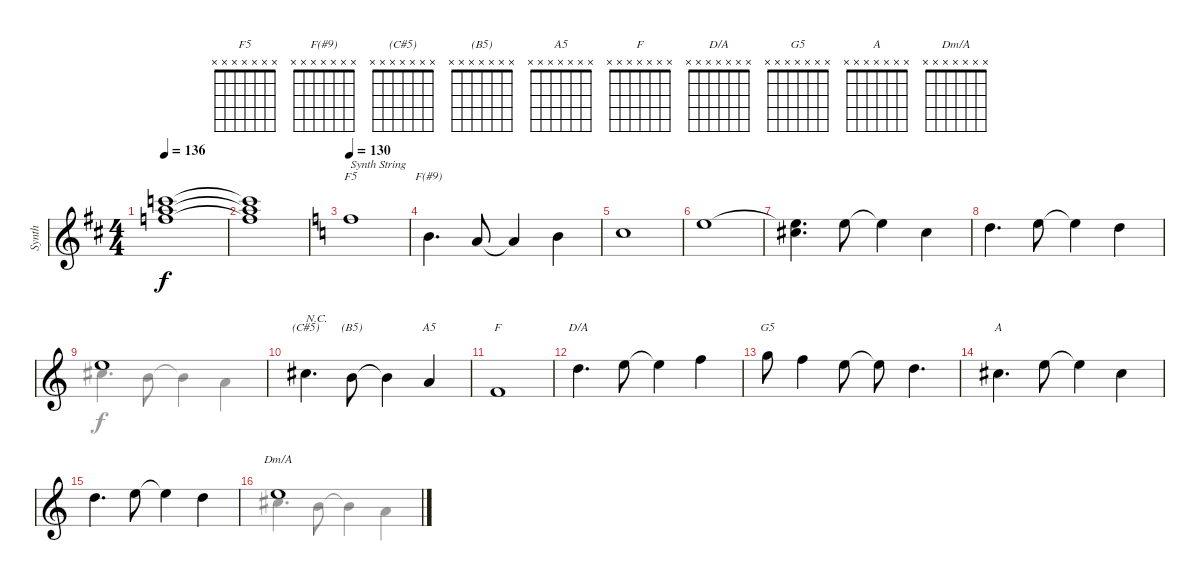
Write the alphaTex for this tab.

\track ("Synth" "Synth") {instrument pad4choir}
\staff {score}
\tuning (E5 B4 G4 D4 A3 E3 B2) {hide}
\chord ("F5" x x x x x x x)
\chord ("F(#9)" x x x x x x x)
\chord ("(C#5)" x x x x x x x)
\chord ("(B5)" x x x x x x x)
\chord ("A5" x x x x x x x)
\chord ("F" x x x x x x x)
\chord ("D/A" x x x x x x x)
\chord ("G5" x x x x x x x)
\chord ("A" x x x x x x x)
\chord ("Dm/A" x x x x x x x)
\voice
\ts (4 4)
\tempo 136
\clef g2
\ks d
(1.1 10.2 17.3).1{dy f} |
(1.1{t} 10.2{t} 17.3{t}).1 |
\tempo 130
\ks c
1.1.1{ch "F5" txt "Synth String" instrument synthstrings1} |
0.2.4{d ch "F(#9)"} 2.3.8 2.3{t}.4 0.2.4 |
1.2.1 |
0.1.1 |
(0.1{t} 2.2).4{d} 0.1.8 0.1{t}.4 2.2.4 |
3.2.4{d} 0.1.8 0.1{t}.4 3.2.4 |
0.1.1 |
2.2.4{d ch "(C#5)" txt "N.C."} 0.2.8{ch "(B5)"} 0.2{t}.4 2.3.4{ch "A5"} |
3.4.1{ch "F"} |
3.2.4{d ch "D/A"} 0.1.8 0.1{t}.4 1.1.4 |
3.1.8{ch "G5"} 1.1.4 0.1.8 0.1{t}.8 3.2.4{d} |
2.2.4{d ch "A"} 0.1.8 0.1{t}.4 2.2.4 |
3.2.4{d} 0.1.8 0.1{t}.4 3.2.4 |
0.1.1{ch "Dm/A"}
\voice
\clef g2
\ottava regular
\simile none
\ks d
|
|
\ks c
|
|
|
|
|
|
2.2.4{d} 0.2.8 0.2{t}.4 2.3.4 |
|
|
|
|
|
|
2.2.4{d} 0.2.8 0.2{t}.4 2.3.4
